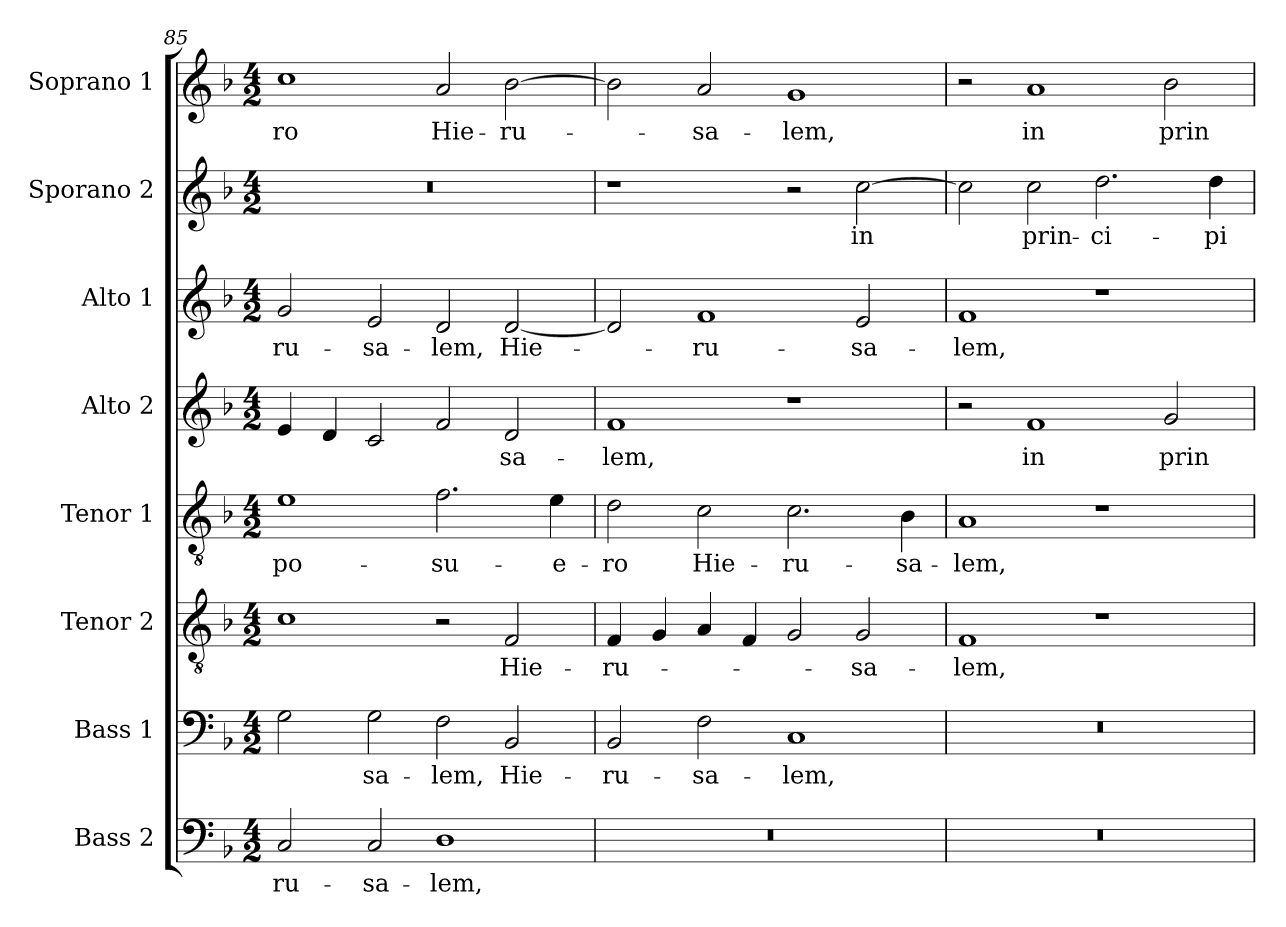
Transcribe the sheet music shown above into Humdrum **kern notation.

**kern	**text	**kern	**text	**kern	**text	**kern	**text	**kern	**text	**kern	**text	**kern	**text	**kern	**text
*part8	*part8	*part7	*part7	*part6	*part6	*part5	*part5	*part4	*part4	*part3	*part3	*part2	*part2	*part1	*part1
*staff8	*staff8	*staff7	*staff7	*staff6	*staff6	*staff5	*staff5	*staff4	*staff4	*staff3	*staff3	*staff2	*staff2	*staff1	*staff1
*I"Bass 2	*	*I"Bass 1	*	*I"Tenor 2	*	*I"Tenor 1	*	*I"Alto 2	*	*I"Alto 1	*	*I"Sporano 2	*	*I"Soprano 1	*
*I'B.	*	*I'B.	*	*I'T.	*	*I'T.	*	*I'A.	*	*I'A.	*	*I'S.	*	*I'S.	*
*clefF4	*	*clefF4	*	*clefGv2	*	*clefGv2	*	*clefG2	*	*clefG2	*	*clefG2	*	*clefG2	*
*	*	*	*	*ITrd7c12	*	*ITrd7c12	*	*	*	*	*	*	*	*	*
*k[b-]	*	*k[b-]	*	*k[b-]	*	*k[b-]	*	*k[b-]	*	*k[b-]	*	*k[b-]	*	*k[b-]	*
*F:	*	*F:	*	*F:	*	*F:	*	*F:	*	*F:	*	*F:	*	*F:	*
*M4/2	*	*M4/2	*	*M4/2	*	*M4/2	*	*M4/2	*	*M4/2	*	*M4/2	*	*M4/2	*
=85	=85	=85	=85	=85	=85	=85	=85	=85	=85	=85	=85	=85	=85	=85	=85
!	!LO:LY:b:color=#000000	!	!	!	!	!	!	!	!	!	!	!	!	!	!
!	!	!	!	!	!	!	!LO:LY:b:color=#000000	!	!	!	!	!	!	!	!
!	!	!	!	!	!	!	!	!	!	!	!LO:LY:b:color=#000000	!LO:N:vis=1	!	!	!
!	!	!	!	!	!	!	!	!	!	!	!	!	!	!	!LO:LY:b:color=#000000
2Ci/	-ru-	2Gi\	.	1Ci	.	1Ei	-po-	4ei/	.	2gi/	-ru-	0r	.	1cci	-ro
.	.	.	.	.	.	.	.	4di/	.	.	.	.	.	.	.
!	!LO:LY:b:color=#000000	!	!	!	!	!	!	!	!	!	!	!	!	!	!
!	!	!	!LO:LY:b:color=#000000	!	!	!	!	!	!	!	!	!	!	!	!
!	!	!	!	!	!	!	!	!	!	!	!LO:LY:b:color=#000000	!	!	!	!
2Ci/	-sa-	2Gi\	-sa-	.	.	.	.	2ci/	.	2ei/	-sa-	.	.	.	.
!	!LO:LY:b:color=#000000	!	!	!	!	!	!	!	!	!	!	!	!	!	!
!	!	!	!LO:LY:b:color=#000000	!	!	!	!	!	!	!	!	!	!	!	!
!	!	!	!	!	!	!	!LO:LY:b:color=#000000	!	!	!	!	!	!	!	!
!	!	!	!	!	!	!	!	!	!	!	!LO:LY:b:color=#000000	!	!	!	!
!	!	!	!	!	!	!	!	!	!	!	!	!	!	!	!LO:LY:b:color=#000000
1Di	-lem,	2Fi\	-lem,	2r	.	2.Fi\	-su-	2fi/	.	2di/	-lem,	.	.	2ai/	Hie-
!	!	!	!LO:LY:b:color=#000000	!	!	!	!	!	!	!	!	!	!	!	!
!	!	!	!	!	!LO:LY:b:color=#000000	!	!	!	!	!	!	!	!	!	!
!	!	!	!	!	!	!	!	!	!LO:LY:b:color=#000000	!	!	!	!	!	!
!	!	!	!	!	!	!	!	!	!	!	!LO:LY:b:color=#000000	!	!	!	!
!	!	!	!	!	!	!	!	!	!	!	!	!	!	!	!LO:LY:b:color=#000000
.	.	2BB-i/	Hie-	2FFi/	Hie-	.	.	2di/	-sa-	[<2di/	Hie-	.	.	[>2b-i\	-ru-
!	!	!	!	!	!	!	!LO:LY:b:color=#000000	!	!	!	!	!	!	!	!
.	.	.	.	.	.	4Ei\	-e-	.	.	.	.	.	.	.	.
!!LO:PB:g=z
=86	=86	=86	=86	=86	=86	=86	=86	=86	=86	=86	=86	=86	=86	=86	=86
!LO:N:vis=1	!	!	!	!	!	!	!	!	!	!	!	!	!	!	!
!	!	!	!LO:LY:b:color=#000000	!	!	!	!	!	!	!	!	!	!	!	!
!	!	!	!	!	!LO:LY:b:color=#000000	!	!	!	!	!	!	!	!	!	!
!	!	!	!	!	!	!	!LO:LY:b:color=#000000	!	!	!	!	!	!	!	!
!	!	!	!	!	!	!	!	!	!LO:LY:b:color=#000000	!	!	!	!	!	!
0r	.	2BB-i/	-ru-	4FFi/	-ru-	2Di\	-ro	1fi	-lem,	2di/]	.	1r	.	2b-i\]	.
.	.	.	.	4GGi/	.	.	.	.	.	.	.	.	.	.	.
!	!	!	!LO:LY:b:color=#000000	!	!	!	!	!	!	!	!	!	!	!	!
!	!	!	!	!	!	!	!LO:LY:b:color=#000000	!	!	!	!	!	!	!	!
!	!	!	!	!	!	!	!	!	!	!	!LO:LY:b:color=#000000	!	!	!	!
!	!	!	!	!	!	!	!	!	!	!	!	!	!	!	!LO:LY:b:color=#000000
.	.	2Fi\	-sa-	4AAi/	.	2Ci\	Hie-	.	.	1fi	-ru-	.	.	2ai/	-sa-
.	.	.	.	4FFi/	.	.	.	.	.	.	.	.	.	.	.
!	!	!	!LO:LY:b:color=#000000	!	!	!	!	!	!	!	!	!	!	!	!
!	!	!	!	!	!	!	!LO:LY:b:color=#000000	!	!	!	!	!	!	!	!
!	!	!	!	!	!	!	!	!	!	!	!	!	!	!	!LO:LY:b:color=#000000
.	.	1Ci	-lem,	2GGi/	.	2.Ci\	-ru-	1r	.	.	.	2r	.	1gi	-lem,
!	!	!	!	!	!LO:LY:b:color=#000000	!	!	!	!	!	!	!	!	!	!
!	!	!	!	!	!	!	!	!	!	!	!LO:LY:b:color=#000000	!	!	!	!
!	!	!	!	!	!	!	!	!	!	!	!	!	!LO:LY:b:color=#000000	!	!
.	.	.	.	2GGi/	-sa-	.	.	.	.	2ei/	-sa-	[>2cci\	in	.	.
!	!	!	!	!	!	!	!LO:LY:b:color=#000000	!	!	!	!	!	!	!	!
.	.	.	.	.	.	4BB-i\	-sa-	.	.	.	.	.	.	.	.
=87	=87	=87	=87	=87	=87	=87	=87	=87	=87	=87	=87	=87	=87	=87	=87
!LO:N:vis=1	!	!LO:N:vis=1	!	!	!	!	!	!	!	!	!	!	!	!	!
!	!	!	!	!	!LO:LY:b:color=#000000	!	!	!	!	!	!	!	!	!	!
!	!	!	!	!	!	!	!LO:LY:b:color=#000000	!	!	!	!	!	!	!	!
!	!	!	!	!	!	!	!	!	!	!	!LO:LY:b:color=#000000	!	!	!	!
0r	.	0r	.	1FFi	-lem,	1AAi	-lem,	2r	.	1fi	-lem,	2cci\]	.	2r	.
!	!	!	!	!	!	!	!	!	!LO:LY:b:color=#000000	!	!	!	!	!	!
!	!	!	!	!	!	!	!	!	!	!	!	!	!LO:LY:b:color=#000000	!	!
!	!	!	!	!	!	!	!	!	!	!	!	!	!	!	!LO:LY:b:color=#000000
.	.	.	.	.	.	.	.	1fi	in	.	.	2cci\	prin-	1ai	in
!	!	!	!	!	!	!	!	!	!	!	!	!	!LO:LY:b:color=#000000	!	!
.	.	.	.	1r	.	1r	.	.	.	1r	.	2.ddi\	-ci-	.	.
!	!	!	!	!	!	!	!	!	!LO:LY:b:color=#000000	!	!	!	!	!	!
!	!	!	!	!	!	!	!	!	!	!	!	!	!	!	!LO:LY:b:color=#000000
.	.	.	.	.	.	.	.	2gi/	prin-	.	.	.	.	2b-i\	prin-
!	!	!	!	!	!	!	!	!	!	!	!	!	!LO:LY:b:color=#000000	!	!
.	.	.	.	.	.	.	.	.	.	.	.	4ddi\	-pi-	.	.
=	=	=	=	=	=	=	=	=	=	=	=	=	=	=	=
*-	*-	*-	*-	*-	*-	*-	*-	*-	*-	*-	*-	*-	*-	*-	*-
